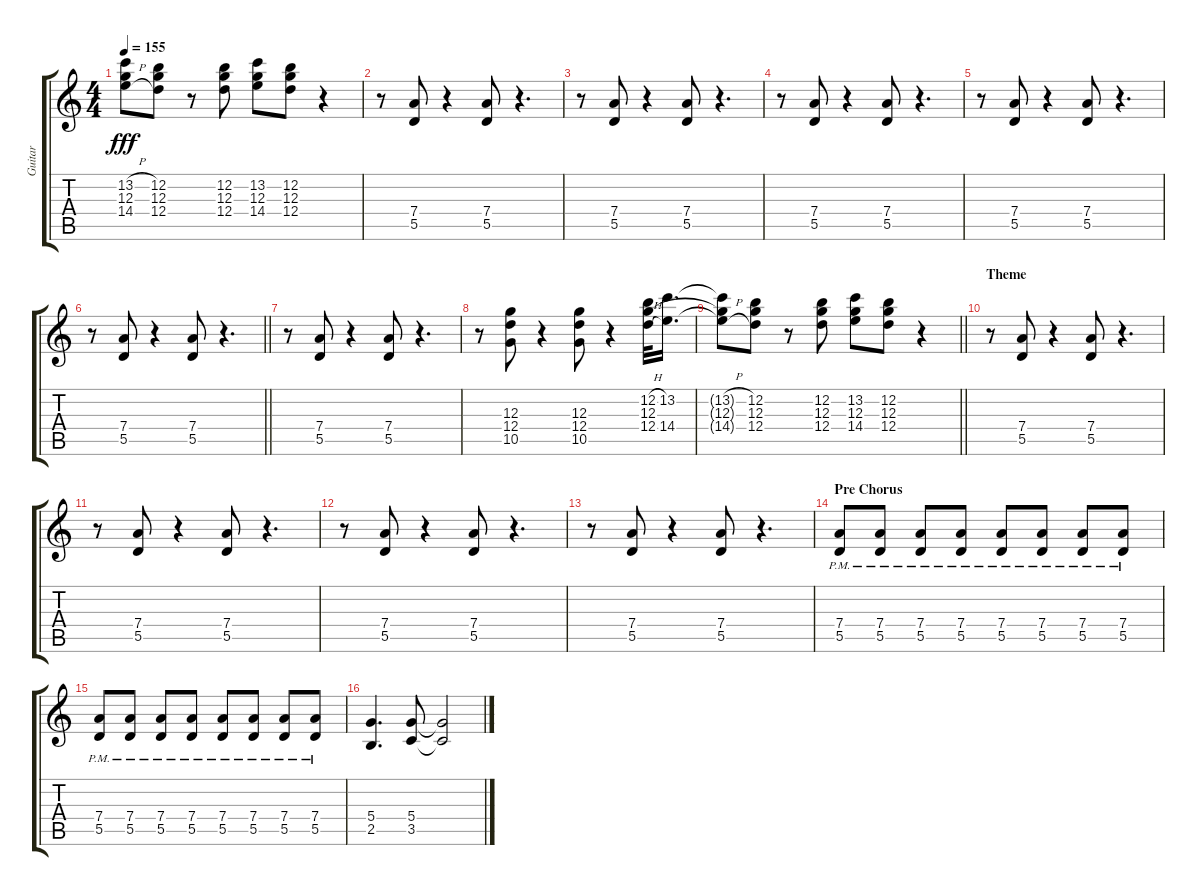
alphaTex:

\track ("Guitar" "Guitar") {instrument electricguitarmuted}
\staff {score tabs}
\tuning (E4 B3 G3 D3 A2 E2) {hide}
\ts (4 4)
\tempo 155
\clef g2
\ks c
(13.2{h t} 12.3{t} 14.4{h t}).8{dy fff} (12.2 12.3 12.4).8 r.8 (12.2 12.3 12.4).8 (13.2 12.3 14.4).8 (12.2 12.3 12.4).8 r.4 |
r.8 (7.4 5.5).8 r.4 (7.4 5.5).8 r.4{d} |
r.8 (7.4 5.5).8 r.4 (7.4 5.5).8 r.4{d} |
r.8 (7.4 5.5).8 r.4 (7.4 5.5).8 r.4{d} |
r.8 (7.4 5.5).8 r.4 (7.4 5.5).8 r.4{d} |
\barLineRight lightlight
r.8 (7.4 5.5).8 r.4 (7.4 5.5).8 r.4{d} |
r.8 (7.4 5.5).8 r.4 (7.4 5.5).8 r.4{d} |
r.8 (12.3 12.4 10.5).8 r.4 (12.3 12.4 10.5).8 r.4 (12.2{h} 12.3 12.4{h}).32 (13.2 14.4).16{d} |
\barLineRight lightlight
(13.2{h t} 12.3{t} 14.4{h t}).8 (12.2 12.3 12.4).8 r.8 (12.2 12.3 12.4).8 (13.2 12.3 14.4).8 (12.2 12.3 12.4).8 r.4 |
\section ("" "Theme")
r.8 (7.4 5.5).8 r.4 (7.4 5.5).8 r.4{d} |
r.8 (7.4 5.5).8 r.4 (7.4 5.5).8 r.4{d} |
r.8 (7.4 5.5).8 r.4 (7.4 5.5).8 r.4{d} |
r.8 (7.4 5.5).8 r.4 (7.4 5.5).8 r.4{d} |
\section ("" "Pre Chorus")
(7.4{pm} 5.5{pm}).8 (7.4{pm} 5.5{pm}).8 (7.4{pm} 5.5{pm}).8 (7.4{pm} 5.5{pm}).8 (7.4{pm} 5.5{pm}).8 (7.4{pm} 5.5{pm}).8 (7.4{pm} 5.5{pm}).8 (7.4{pm} 5.5{pm}).8 |
(7.4{pm} 5.5{pm}).8 (7.4{pm} 5.5{pm}).8 (7.4{pm} 5.5{pm}).8 (7.4{pm} 5.5{pm}).8 (7.4{pm} 5.5{pm}).8 (7.4{pm} 5.5{pm}).8 (7.4{pm} 5.5{pm}).8 (7.4{pm} 5.5{pm}).8 |
(5.4 2.5).4{d} (5.4 3.5).8 (5.4{t} 3.5{t}).2
